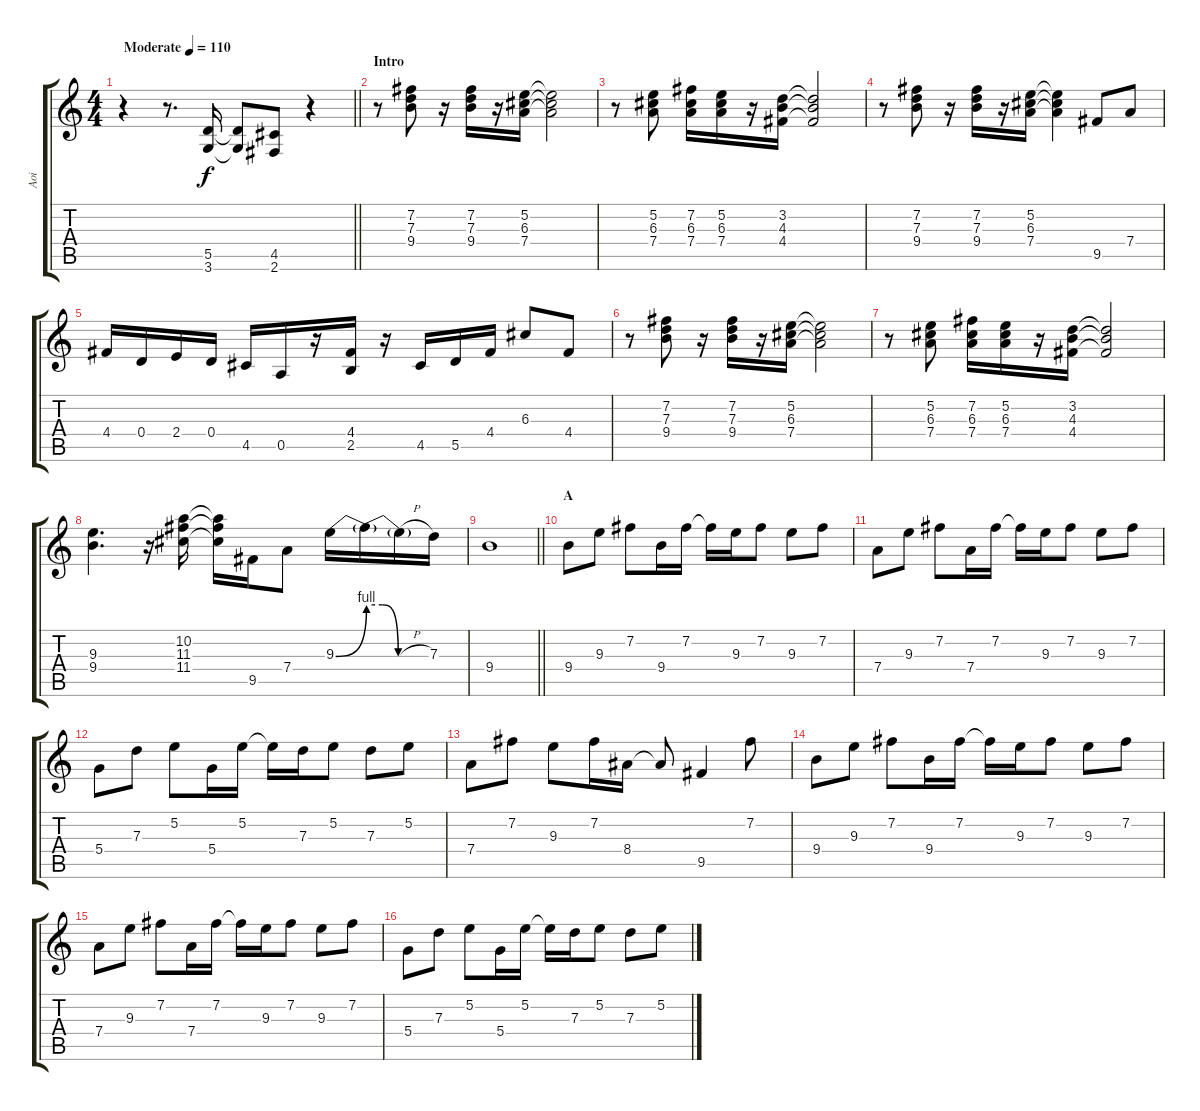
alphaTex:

\track ("Aoi" "Aoi") {instrument distortionguitar}
\staff {score tabs}
\tuning (E4 B3 G3 D3 A2 E2) {hide}
\ts (4 4)
\tempo (110 "Moderate")
\clef g2
\barLineRight lightlight
\ks c
r.4{dy f volume 12 balance 8 instrument distortionguitar} r.8{d} (5.5 3.6).16 (5.5{t} 3.6{t}).8 (4.5 2.6).8 r.4 |
\section ("" "Intro")
r.8 (7.2 7.3 9.4).8 r.16 (7.2 7.3 9.4).16 r.16 (5.2 6.3 7.4).16 (5.2{t} 6.3{t} 7.4{t}).2 |
r.8 (5.2 6.3 7.4).8 (7.2 6.3 7.4).16 (5.2 6.3 7.4).16 r.16 (3.2 4.3 4.4).16 (3.2{t} 4.3{t} 4.4{t}).2 |
r.8 (7.2 7.3 9.4).8 r.16 (7.2 7.3 9.4).16 r.16 (5.2 6.3 7.4).16 (5.2{t} 6.3{t} 7.4{t}).4 9.5.8 7.4.8 |
4.4.16 0.4.16 2.4.16 0.4.16 4.5.16 0.5.16 r.16 (4.4 2.5).16 r.16 4.5.16 5.5.16 4.4.16 6.3.8 4.4.8 |
r.8 (7.2 7.3 9.4).8 r.16 (7.2 7.3 9.4).16 r.16 (5.2 6.3 7.4).16 (5.2{t} 6.3{t} 7.4{t}).2 |
r.8 (5.2 6.3 7.4).8 (7.2 6.3 7.4).16 (5.2 6.3 7.4).16 r.16 (3.2 4.3 4.4).16 (3.2{t} 4.3{t} 4.4{t}).2 |
(9.3 9.4).4{d} r.16 (10.2 11.3 11.4).16 (10.2{t} 11.3{t} 11.4{t}).16 9.5.16 7.4.8 9.3{be (bend 0 0 60 4)}.16 9.3{be (custom 0 4 15 4 30 0 60 0) t}.16 9.3{h t}.16 7.3.16 |
\barLineRight lightlight
9.4.1 |
\section ("" "A")
9.4.8{volume 13 balance 0 instrument electricguitarclean} 9.3.8 7.2.8 9.4.16 7.2.16 7.2{t}.16 9.3.16 7.2.8 9.3.8 7.2.8 |
7.4.8 9.3.8 7.2.8 7.4.16 7.2.16 7.2{t}.16 9.3.16 7.2.8 9.3.8 7.2.8 |
5.4.8 7.3.8 5.2.8 5.4.16 5.2.16 5.2{t}.16 7.3.16 5.2.8 7.3.8 5.2.8 |
7.4.8 7.2.8 9.3.8 7.2.16 8.4.16 8.4{t}.8 9.5.4 7.2.8 |
9.4.8 9.3.8 7.2.8 9.4.16 7.2.16 7.2{t}.16 9.3.16 7.2.8 9.3.8 7.2.8 |
7.4.8 9.3.8 7.2.8 7.4.16 7.2.16 7.2{t}.16 9.3.16 7.2.8 9.3.8 7.2.8 |
5.4.8 7.3.8 5.2.8 5.4.16 5.2.16 5.2{t}.16 7.3.16 5.2.8 7.3.8 5.2.8
